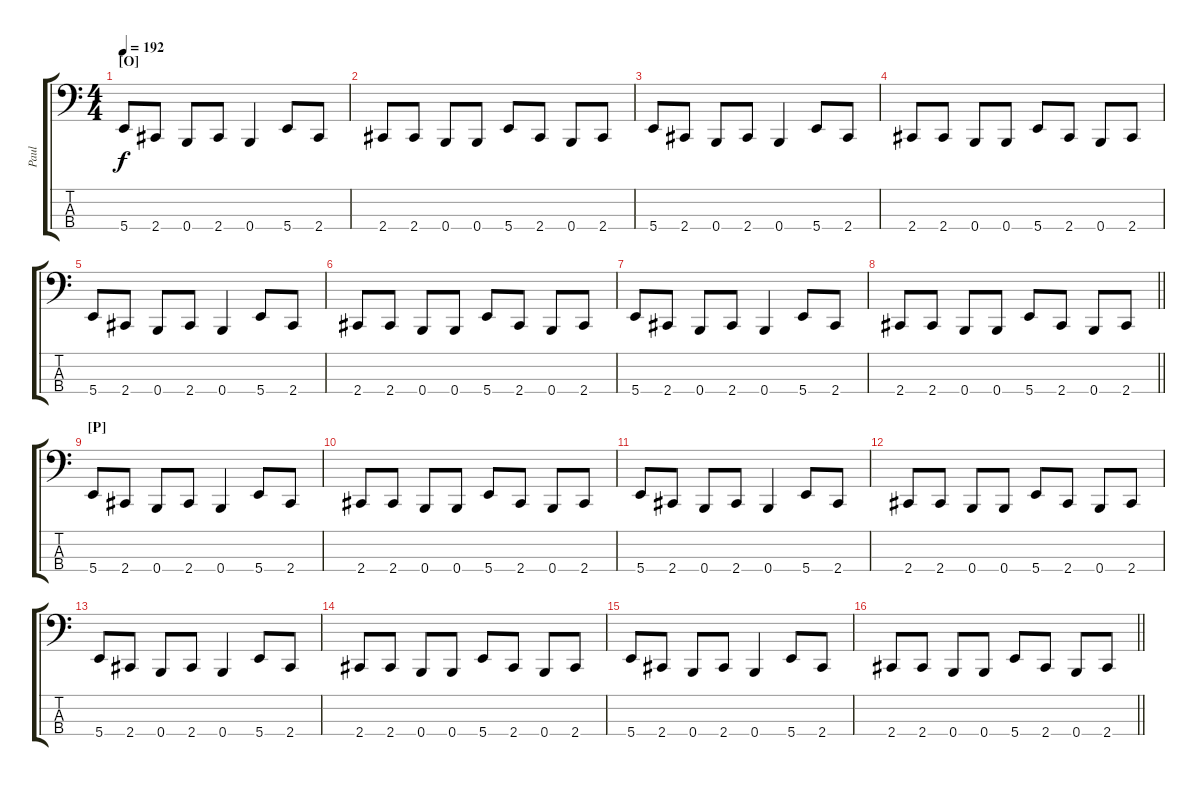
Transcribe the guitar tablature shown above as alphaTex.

\track ("Paul" "Paul") {instrument electricbasspick}
\staff {score tabs}
\tuning (E2 B1 Gb1 B0) {hide}
\ts (4 4)
\section ("" "[O]")
\tempo 192
\clef f4
\ks c
5.4.8{dy f} 2.4.8 0.4.8 2.4.8 0.4.4 5.4.8 2.4.8 |
2.4.8 2.4.8 0.4.8 0.4.8 5.4.8 2.4.8 0.4.8 2.4.8 |
5.4.8 2.4.8 0.4.8 2.4.8 0.4.4 5.4.8 2.4.8 |
2.4.8 2.4.8 0.4.8 0.4.8 5.4.8 2.4.8 0.4.8 2.4.8 |
5.4.8 2.4.8 0.4.8 2.4.8 0.4.4 5.4.8 2.4.8 |
2.4.8 2.4.8 0.4.8 0.4.8 5.4.8 2.4.8 0.4.8 2.4.8 |
5.4.8 2.4.8 0.4.8 2.4.8 0.4.4 5.4.8 2.4.8 |
\barLineRight lightlight
2.4.8 2.4.8 0.4.8 0.4.8 5.4.8 2.4.8 0.4.8 2.4.8 |
\section ("" "[P]")
5.4.8 2.4.8 0.4.8 2.4.8 0.4.4 5.4.8 2.4.8 |
2.4.8 2.4.8 0.4.8 0.4.8 5.4.8 2.4.8 0.4.8 2.4.8 |
5.4.8 2.4.8 0.4.8 2.4.8 0.4.4 5.4.8 2.4.8 |
2.4.8 2.4.8 0.4.8 0.4.8 5.4.8 2.4.8 0.4.8 2.4.8 |
5.4.8 2.4.8 0.4.8 2.4.8 0.4.4 5.4.8 2.4.8 |
2.4.8 2.4.8 0.4.8 0.4.8 5.4.8 2.4.8 0.4.8 2.4.8 |
5.4.8 2.4.8 0.4.8 2.4.8 0.4.4 5.4.8 2.4.8 |
\barLineRight lightlight
2.4.8 2.4.8 0.4.8 0.4.8 5.4.8 2.4.8 0.4.8 2.4.8
